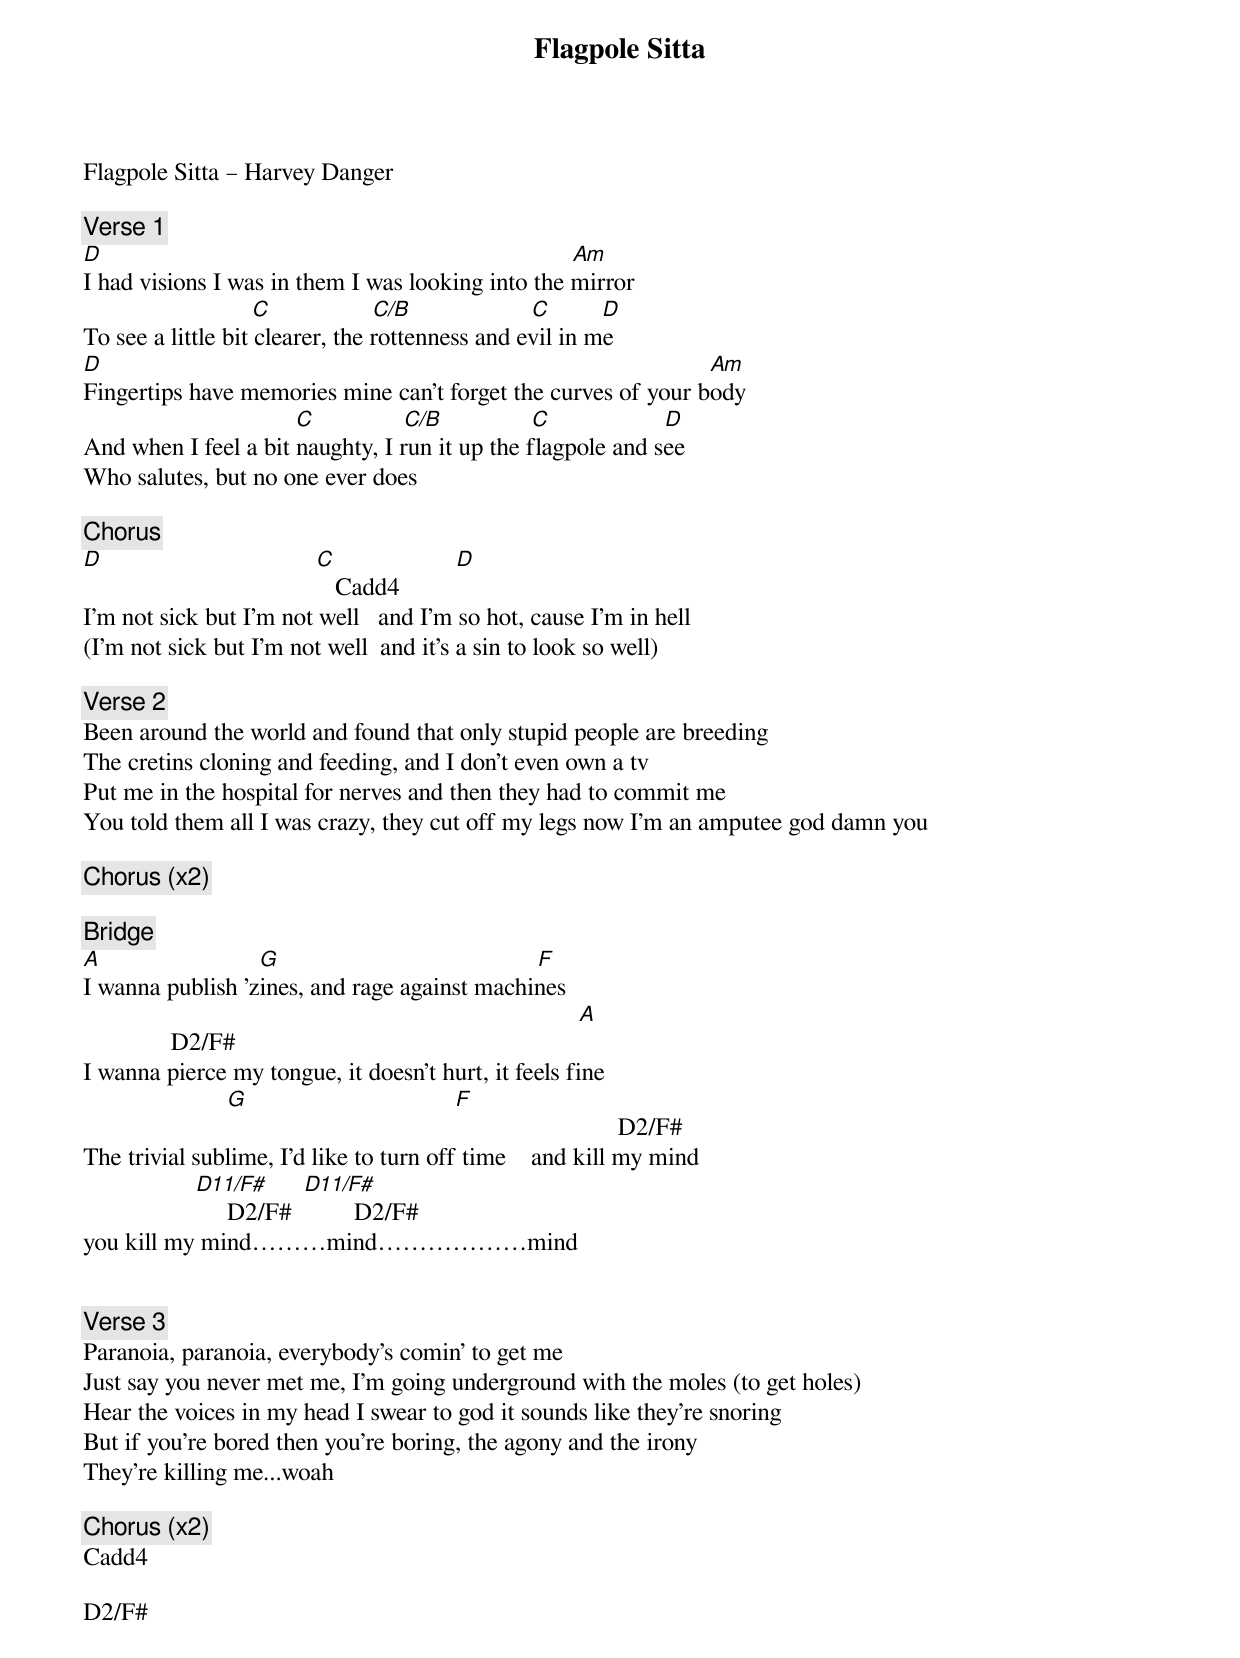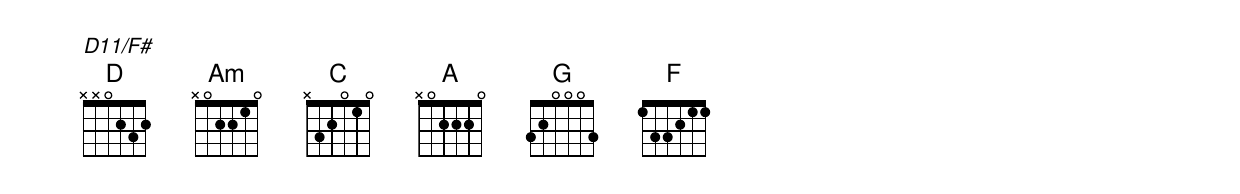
{title: Flagpole Sitta}
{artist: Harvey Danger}
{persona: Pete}
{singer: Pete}
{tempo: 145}
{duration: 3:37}
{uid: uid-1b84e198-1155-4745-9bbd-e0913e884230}
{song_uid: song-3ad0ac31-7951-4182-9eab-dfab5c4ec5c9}



Flagpole Sitta – Harvey Danger

{comment: Verse 1}
[D]                                                                           [Am]
I had visions I was in them I was looking into the mirror
                           [C]                [C/B]                   [C]        [D]
To see a little bit clearer, the rottenness and evil in me
[D]                                                                                                 [Am]
Fingertips have memories mine can't forget the curves of your body
                                  [C]              [C/B]              [C]                  [D]
And when I feel a bit naughty, I run it up the flagpole and see
Who salutes, but no one ever does

{comment: Chorus}
[D]                                  [C]			Cadd4	        [D]
I'm not sick but I'm not well   and I'm so hot, cause I'm in hell
(I'm not sick but I'm not well  and it’s a sin to look so well)

{comment: Verse 2}
Been around the world and found that only stupid people are breeding
The cretins cloning and feeding, and I don't even own a tv
Put me in the hospital for nerves and then they had to commit me
You told them all I was crazy, they cut off my legs now I'm an amputee god damn you

{comment: Chorus (x2)}

{comment: Bridge}
[A]                         [G]                                         [F]
I wanna publish 'zines, and rage against machines
              D2/F#                                                       [A]
I wanna pierce my tongue, it doesn't hurt, it feels fine
                       [G]                                 [F]                          D2/F#
The trivial sublime, I'd like to turn off time    and kill my mind
                  [D11/F#]     D2/F#  [D11/F#]	       D2/F#
you kill my mind………mind………………mind


{comment: Verse 3}
Paranoia, paranoia, everybody's comin’ to get me
Just say you never met me, I'm going underground with the moles (to get holes)
Hear the voices in my head I swear to god it sounds like they're snoring
But if you're bored then you're boring, the agony and the irony
They're killing me...woah

{comment: Chorus (x2)}
Cadd4

D2/F#

[D11/F#]
